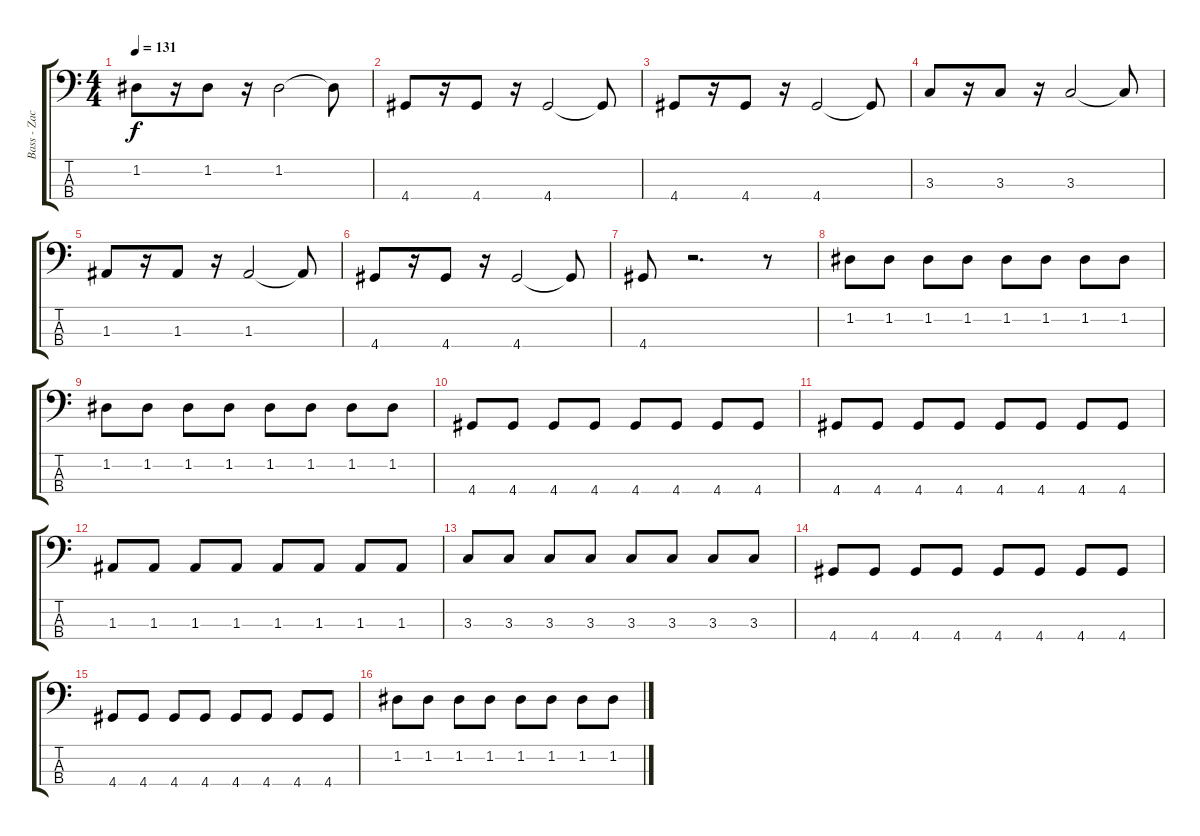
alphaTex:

\track ("Bass - Zack" "Bass - Zac") {instrument electricbassfinger}
\staff {score tabs}
\tuning (G2 D2 A1 E1) {hide}
\ts (4 4)
\tempo 131
\clef f4
\ks c
1.2.8{dy f} r.16 1.2.8 r.16 1.2.2 1.2{t}.8 |
4.4.8 r.16 4.4.8 r.16 4.4.2 4.4{t}.8 |
4.4.8 r.16 4.4.8 r.16 4.4.2 4.4{t}.8 |
3.3.8 r.16 3.3.8 r.16 3.3.2 3.3{t}.8 |
1.3.8 r.16 1.3.8 r.16 1.3.2 1.3{t}.8 |
4.4.8 r.16 4.4.8 r.16 4.4.2 4.4{t}.8 |
4.4.8 r.2{d} r.8 |
1.2.8 1.2.8 1.2.8 1.2.8 1.2.8 1.2.8 1.2.8 1.2.8 |
1.2.8 1.2.8 1.2.8 1.2.8 1.2.8 1.2.8 1.2.8 1.2.8 |
4.4.8 4.4.8 4.4.8 4.4.8 4.4.8 4.4.8 4.4.8 4.4.8 |
4.4.8 4.4.8 4.4.8 4.4.8 4.4.8 4.4.8 4.4.8 4.4.8 |
1.3.8 1.3.8 1.3.8 1.3.8 1.3.8 1.3.8 1.3.8 1.3.8 |
3.3.8 3.3.8 3.3.8 3.3.8 3.3.8 3.3.8 3.3.8 3.3.8 |
4.4.8 4.4.8 4.4.8 4.4.8 4.4.8 4.4.8 4.4.8 4.4.8 |
4.4.8 4.4.8 4.4.8 4.4.8 4.4.8 4.4.8 4.4.8 4.4.8 |
1.2.8 1.2.8 1.2.8 1.2.8 1.2.8 1.2.8 1.2.8 1.2.8
